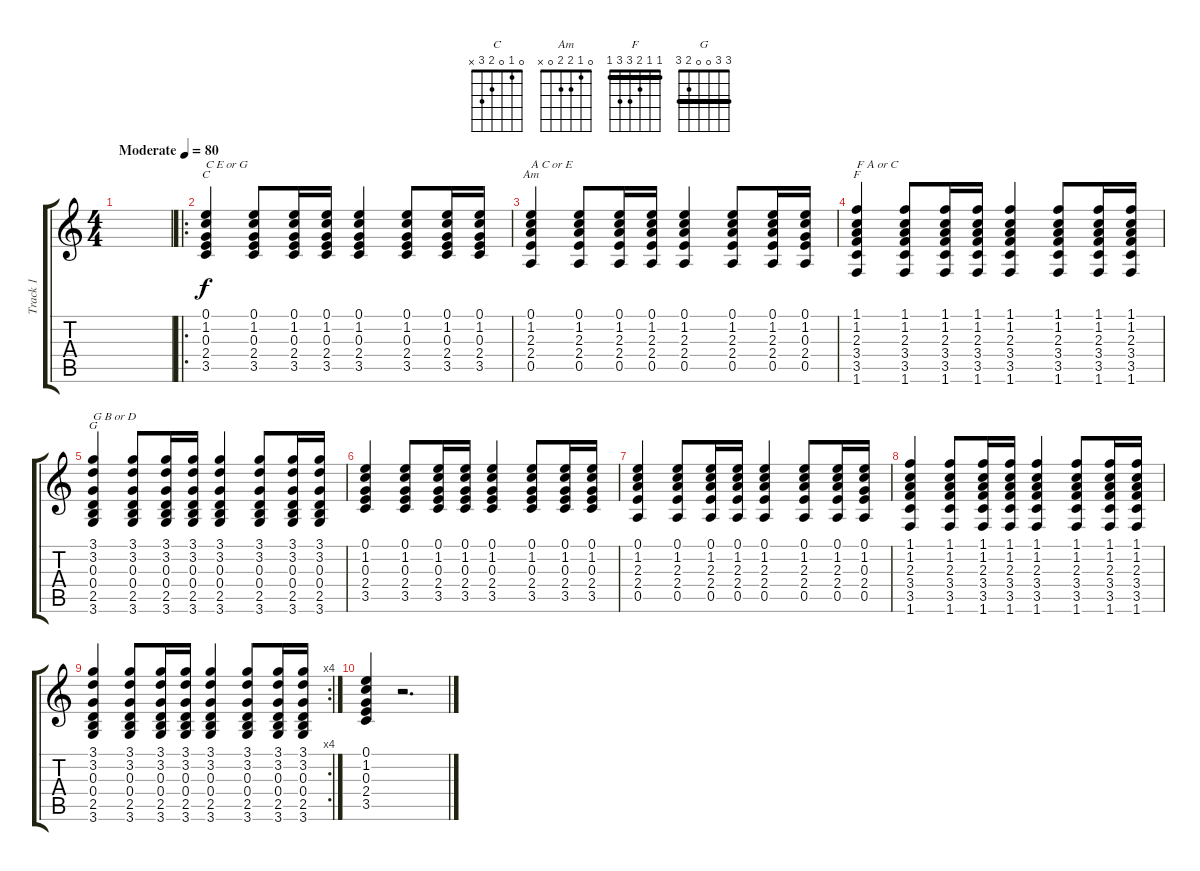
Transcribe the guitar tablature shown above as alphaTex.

\track ("Track 1" "Track 1") {instrument acousticguitarsteel}
\staff {score tabs}
\tuning (E4 B3 G3 D3 A2 E2) {hide}
\chord ("C" 0 1 0 2 3 x)
\chord ("Am" 0 1 2 2 0 x)
\chord ("F" 1 1 2 3 3 1) {barre 1}
\chord ("G" 3 3 0 0 2 3) {barre 3}
\ts (4 4)
\tempo (80 "Moderate")
\clef g2
\ks c
|
\ro
(0.1 1.2 0.3 2.4 3.5).4{ch "C" txt "C E or G"} (0.1 1.2 0.3 2.4 3.5).8 (0.1 1.2 0.3 2.4 3.5).16 (0.1 1.2 0.3 2.4 3.5).16 (0.1 1.2 0.3 2.4 3.5).4 (0.1 1.2 0.3 2.4 3.5).8 (0.1 1.2 0.3 2.4 3.5).16 (0.1 1.2 0.3 2.4 3.5).16 |
(0.1 1.2 2.3 2.4 0.5).4{ch "Am" txt "A C or E"} (0.1 1.2 2.3 2.4 0.5).8 (0.1 1.2 2.3 2.4 0.5).16 (0.1 1.2 2.3 2.4 0.5).16 (0.1 1.2 2.3 2.4 0.5).4 (0.1 1.2 2.3 2.4 0.5).8 (0.1 1.2 2.3 2.4 0.5).16 (0.1 1.2 0.3 2.4 0.5).16 |
(1.1 1.2 2.3 3.4 3.5 1.6).4{ch "F" txt "F A or C"} (1.1 1.2 2.3 3.4 3.5 1.6).8 (1.1 1.2 2.3 3.4 3.5 1.6).16 (1.1 1.2 2.3 3.4 3.5 1.6).16 (1.1 1.2 2.3 3.4 3.5 1.6).4 (1.1 1.2 2.3 3.4 3.5 1.6).8 (1.1 1.2 2.3 3.4 3.5 1.6).16 (1.1 1.2 2.3 3.4 3.5 1.6).16 |
(3.1 3.2 0.3 0.4 2.5 3.6).4{ch "G" txt "G B or D"} (3.1 3.2 0.3 0.4 2.5 3.6).8 (3.1 3.2 0.3 0.4 2.5 3.6).16 (3.1 3.2 0.3 0.4 2.5 3.6).16 (3.1 3.2 0.3 0.4 2.5 3.6).4 (3.1 3.2 0.3 0.4 2.5 3.6).8 (3.1 3.2 0.3 0.4 2.5 3.6).16 (3.1 3.2 0.3 0.4 2.5 3.6).16 |
(0.1 1.2 0.3 2.4 3.5).4 (0.1 1.2 0.3 2.4 3.5).8 (0.1 1.2 0.3 2.4 3.5).16 (0.1 1.2 0.3 2.4 3.5).16 (0.1 1.2 0.3 2.4 3.5).4 (0.1 1.2 0.3 2.4 3.5).8 (0.1 1.2 0.3 2.4 3.5).16 (0.1 1.2 0.3 2.4 3.5).16 |
(0.1 1.2 2.3 2.4 0.5).4 (0.1 1.2 2.3 2.4 0.5).8 (0.1 1.2 2.3 2.4 0.5).16 (0.1 1.2 2.3 2.4 0.5).16 (0.1 1.2 2.3 2.4 0.5).4 (0.1 1.2 2.3 2.4 0.5).8 (0.1 1.2 2.3 2.4 0.5).16 (0.1 1.2 0.3 2.4 0.5).16 |
(1.1 1.2 2.3 3.4 3.5 1.6).4 (1.1 1.2 2.3 3.4 3.5 1.6).8 (1.1 1.2 2.3 3.4 3.5 1.6).16 (1.1 1.2 2.3 3.4 3.5 1.6).16 (1.1 1.2 2.3 3.4 3.5 1.6).4 (1.1 1.2 2.3 3.4 3.5 1.6).8 (1.1 1.2 2.3 3.4 3.5 1.6).16 (1.1 1.2 2.3 3.4 3.5 1.6).16 |
\rc 4
(3.1 3.2 0.3 0.4 2.5 3.6).4 (3.1 3.2 0.3 0.4 2.5 3.6).8 (3.1 3.2 0.3 0.4 2.5 3.6).16 (3.1 3.2 0.3 0.4 2.5 3.6).16 (3.1 3.2 0.3 0.4 2.5 3.6).4 (3.1 3.2 0.3 0.4 2.5 3.6).8 (3.1 3.2 0.3 0.4 2.5 3.6).16 (3.1 3.2 0.3 0.4 2.5 3.6).16 |
(0.1 1.2 0.3 2.4 3.5).4 r.2{d}
